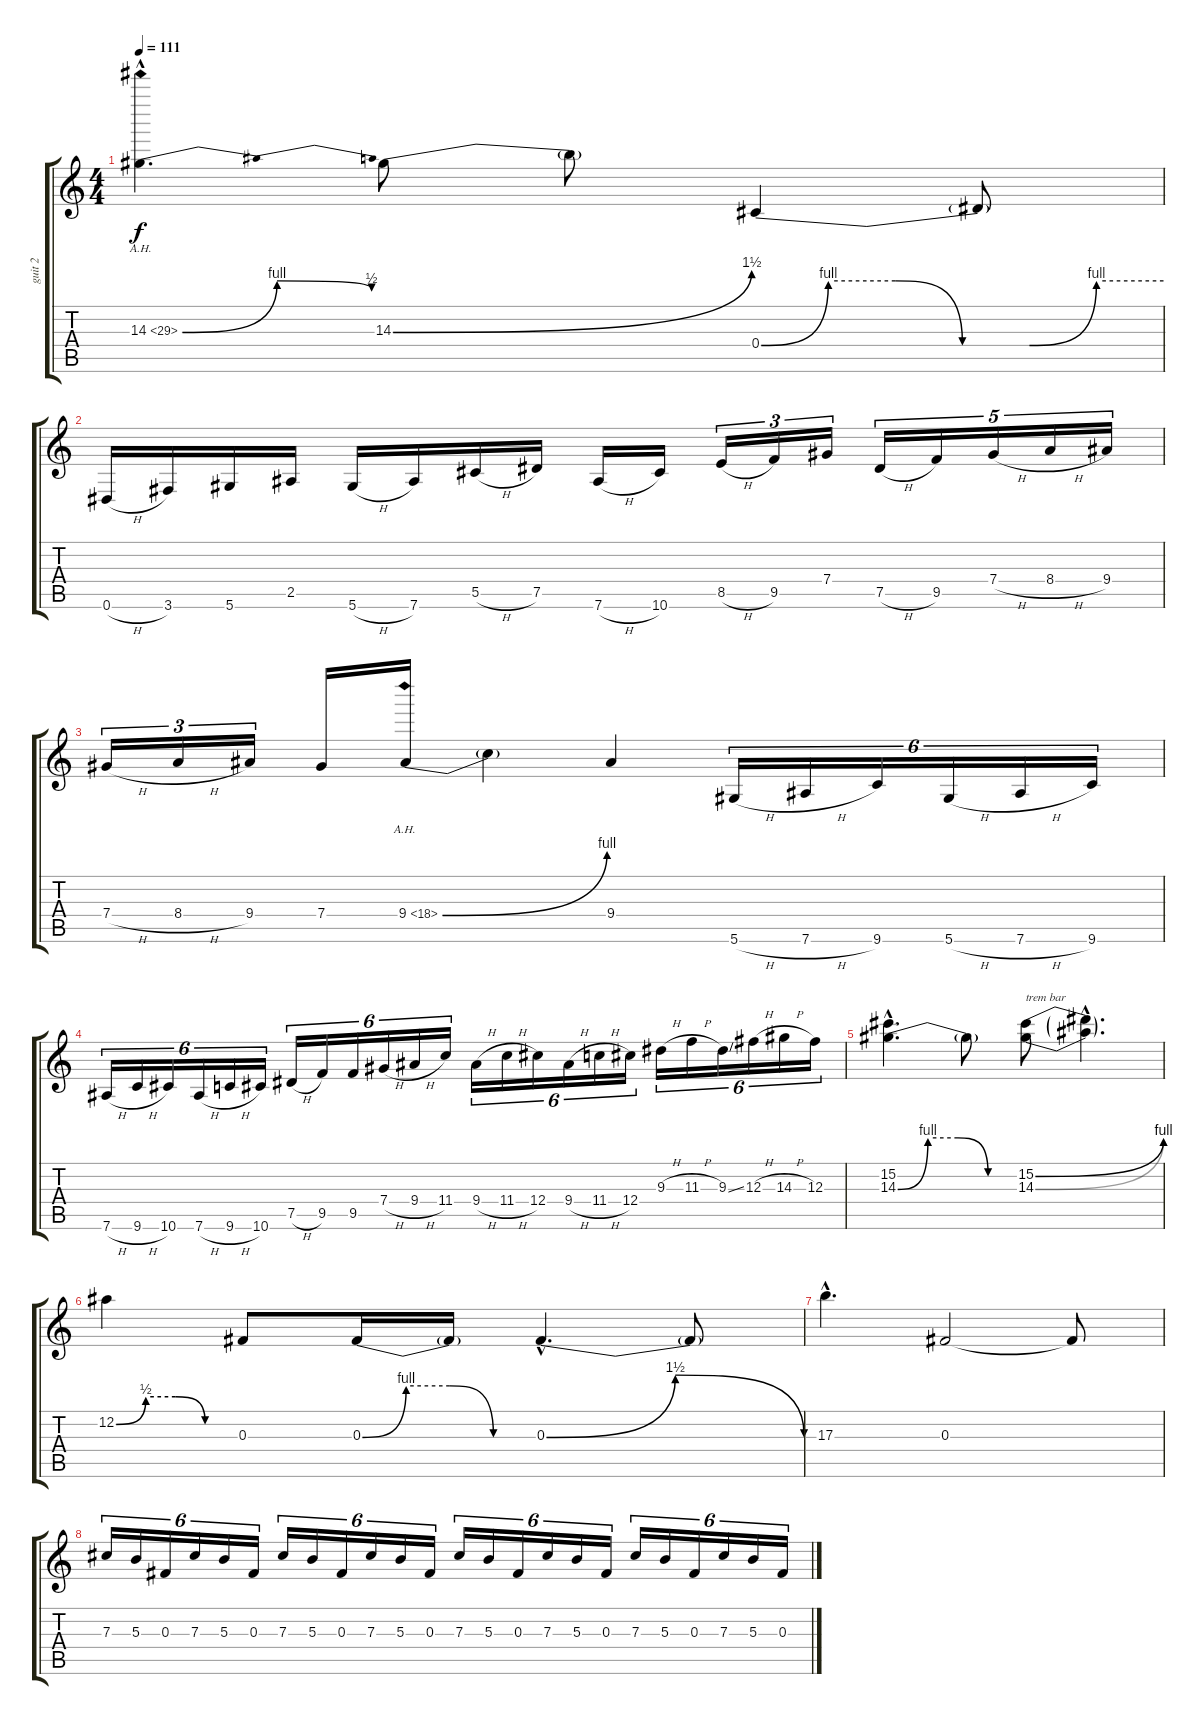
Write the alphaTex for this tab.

\track ("guit 2" "guit 2") {instrument distortionguitar}
\staff {score tabs}
\tuning (Eb4 Bb3 Gb3 Db3 Ab2 Eb2) {hide}
\ts (4 4)
\tempo 111
\clef g2
\ks c
14.3{be (bendrelease 0 0 15 4 30 4 60 2) ah 15 hac}.4{d dy f} 14.3{be (bend 0 0 60 6)}.8 14.3{t}.8 0.4{be (custom 0 0 10 4 20 4 30 0 40 0 50 4 60 4)}.4 0.4{t}.8 |
0.6{h}.16 3.6.16 5.6.16 2.5.16 5.6{h}.16 7.6.16 5.5{h}.16 7.5.16 7.6{h}.16 10.6.16 8.5{h}.16{tu (3 2)} 9.5.16{tu (3 2)} 7.4.16{tu (3 2)} 7.5{h}.16{tu (5 4)} 9.5.16{tu (5 4)} 7.4{h}.16{tu (5 4)} 8.4{h}.16{tu (5 4)} 9.4.16{tu (5 4)} |
7.4{h}.16{tu (3 2)} 8.4{h}.16{tu (3 2)} 9.4.16{tu (3 2)} 7.4.16 9.4{be (bend 0 0 60 4) ah 9}.16 9.4{t}.4 9.4.4 5.6{h}.16{tu (6 4)} 7.6{h}.16{tu (6 4)} 9.6.16{tu (6 4)} 5.6{h}.16{tu (6 4)} 7.6{h}.16{tu (6 4)} 9.6.16{tu (6 4)} |
7.6{h}.16{tu (6 4)} 9.6{h}.16{tu (6 4)} 10.6.16{tu (6 4)} 7.6{h}.16{tu (6 4)} 9.6{h}.16{tu (6 4)} 10.6.16{tu (6 4)} 7.5{h}.16{tu (6 4)} 9.5.16{tu (6 4)} 9.5.16{tu (6 4)} 7.4{h}.16{tu (6 4)} 9.4{h}.16{tu (6 4)} 11.4.16{tu (6 4)} 9.4{h}.16{tu (6 4)} 11.4{h}.16{tu (6 4)} 12.4.16{tu (6 4)} 9.4{h}.16{tu (6 4)} 11.4{h}.16{tu (6 4)} 12.4.16{tu (6 4)} 9.3{h}.16{tu (6 4)} 11.3{h}.16{tu (6 4)} 9.3{ss}.16{tu (6 4)} 12.3{h}.16{tu (6 4)} 14.3{h}.16{tu (6 4)} 12.3.16{tu (6 4)} |
(15.2{hac} 14.3{be (custom 0 0 15 4 30 4 45 0 60 0) hac}).4{d} 14.3{t}.8 (15.2{be (bend 0 0 60 4)} 14.3{be (bend 0 0 60 4)}).8{txt "trem bar"} (15.2{hac t} 14.3{hac t}).4{d} |
12.2{be (custom 0 0 15 2 30 2 45 0 60 0)}.4 0.3.8 0.3{be (custom 0 0 15 4 30 4 45 0 60 0)}.16 0.3{t}.16 0.3{be (bendrelease 0 0 15 6 15 6 60 0) hac}.4{d} 0.3{t}.8 |
17.3{hac}.4{d} 0.3.2 0.3{t}.8 |
7.3.16{tu (6 4)} 5.3.16{tu (6 4)} 0.3.16{tu (6 4)} 7.3.16{tu (6 4)} 5.3.16{tu (6 4)} 0.3.16{tu (6 4)} 7.3.16{tu (6 4)} 5.3.16{tu (6 4)} 0.3.16{tu (6 4)} 7.3.16{tu (6 4)} 5.3.16{tu (6 4)} 0.3.16{tu (6 4)} 7.3.16{tu (6 4)} 5.3.16{tu (6 4)} 0.3.16{tu (6 4)} 7.3.16{tu (6 4)} 5.3.16{tu (6 4)} 0.3.16{tu (6 4)} 7.3.16{tu (6 4)} 5.3.16{tu (6 4)} 0.3.16{tu (6 4)} 7.3.16{tu (6 4)} 5.3.16{tu (6 4)} 0.3.16{tu (6 4)}
